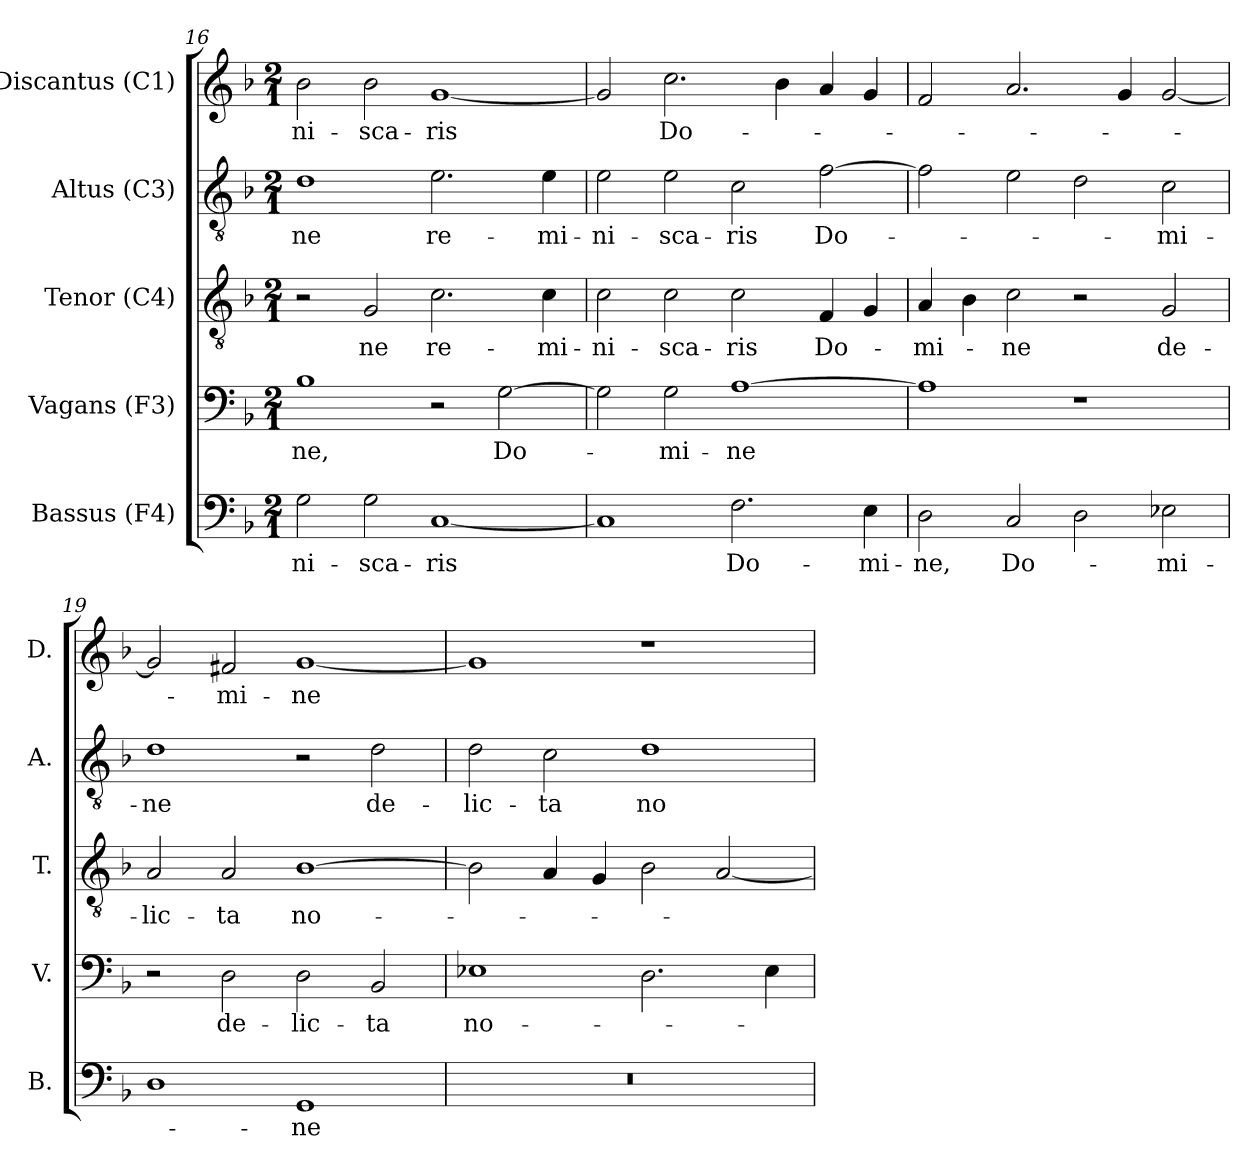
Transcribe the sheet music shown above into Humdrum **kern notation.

**kern	**text	**kern	**text	**kern	**text	**kern	**text	**kern	**text
*part5	*part5	*part4	*part4	*part3	*part3	*part2	*part2	*part1	*part1
*staff5	*staff5	*staff4	*staff4	*staff3	*staff3	*staff2	*staff2	*staff1	*staff1
*I"Bassus (F4)	*	*I"Vagans (F3)	*	*I"Tenor (C4)	*	*I"Altus (C3)	*	*I"Discantus (C1)	*
*I'B.	*	*I'V.	*	*I'T.	*	*I'A.	*	*I'D.	*
*clefF4	*	*clefF4	*	*clefGv2	*	*clefGv2	*	*clefG2	*
*	*	*ITrd7c12	*	*ITrd7c12	*	*ITrd7c12	*	*	*
*k[b-]	*	*k[b-]	*	*k[b-]	*	*k[b-]	*	*k[b-]	*
*F:	*	*F:	*	*F:	*	*F:	*	*F:	*
*M2/1	*	*M2/1	*	*M2/1	*	*M2/1	*	*M2/1	*
=16	=16	=16	=16	=16	=16	=16	=16	=16	=16
!	!LO:LY:b:color=#000000	!	!	!	!	!	!	!	!
!	!	!	!LO:LY:b:color=#000000	!	!	!	!	!	!
!	!	!	!	!	!	!	!LO:LY:b:color=#000000	!	!
!	!	!	!	!	!	!	!	!	!LO:LY:b:color=#000000
2Gi\	-ni-	1BB-i	-ne,	2r	.	1Di	ne	2b-i\	-ni-
!	!LO:LY:b:color=#000000	!	!	!	!	!	!	!	!
!	!	!	!	!	!LO:LY:b:color=#000000	!	!	!	!
!	!	!	!	!	!	!	!	!	!LO:LY:b:color=#000000
2Gi\	-sca-	.	.	2GGi/	ne	.	.	2b-i\	-sca-
!	!LO:LY:b:color=#000000	!	!	!	!	!	!	!	!
!	!	!	!	!	!LO:LY:b:color=#000000	!	!	!	!
!	!	!	!	!	!	!	!LO:LY:b:color=#000000	!	!
!	!	!	!	!	!	!	!	!	!LO:LY:b:color=#000000
[1Ci	-ris	2r	.	2.Ci\	re-	2.Ei\	re-	[1gi	-ris
!	!	!	!LO:LY:b:color=#000000	!	!	!	!	!	!
.	.	[2GGi\	Do-	.	.	.	.	.	.
!	!	!	!	!	!LO:LY:b:color=#000000	!	!	!	!
!	!	!	!	!	!	!	!LO:LY:b:color=#000000	!	!
.	.	.	.	4Ci\	-mi-	4Ei\	-mi-	.	.
=17	=17	=17	=17	=17	=17	=17	=17	=17	=17
!	!	!	!	!	!LO:LY:b:color=#000000	!	!	!	!
!	!	!	!	!	!	!	!LO:LY:b:color=#000000	!	!
1Ci]	.	2GGi\]	.	2Ci\	-ni-	2Ei\	-ni-	2gi/]	.
!	!	!	!LO:LY:b:color=#000000	!	!	!	!	!	!
!	!	!	!	!	!LO:LY:b:color=#000000	!	!	!	!
!	!	!	!	!	!	!	!LO:LY:b:color=#000000	!	!
!	!	!	!	!	!	!	!	!	!LO:LY:b:color=#000000
.	.	2GGi\	-mi-	2Ci\	-sca-	2Ei\	-sca-	2.cci\	Do-
!	!LO:LY:b:color=#000000	!	!	!	!	!	!	!	!
!	!	!	!LO:LY:b:color=#000000	!	!	!	!	!	!
!	!	!	!	!	!LO:LY:b:color=#000000	!	!	!	!
!	!	!	!	!	!	!	!LO:LY:b:color=#000000	!	!
2.Fi\	Do-	[1AAi	-ne	2Ci\	-ris	2Ci\	-ris	.	.
.	.	.	.	.	.	.	.	4b-i\	.
!	!	!	!	!	!LO:LY:b:color=#000000	!	!	!	!
!	!	!	!	!	!	!	!LO:LY:b:color=#000000	!	!
.	.	.	.	4FFi/	Do-	[2Fi\	Do-	4ai/	.
!	!LO:LY:b:color=#000000	!	!	!	!	!	!	!	!
4Ei\	-mi-	.	.	4GGi/	.	.	.	4gi/	.
=18	=18	=18	=18	=18	=18	=18	=18	=18	=18
!	!LO:LY:b:color=#000000	!	!	!	!	!	!	!	!
!	!	!	!	!	!LO:LY:b:color=#000000	!	!	!	!
2Di\	-ne,	1AAi]	.	4AAi/	-mi-	2Fi\]	.	2fi/	.
.	.	.	.	4BB-i\	.	.	.	.	.
!	!LO:LY:b:color=#000000	!	!	!	!	!	!	!	!
!	!	!	!	!	!LO:LY:b:color=#000000	!	!	!	!
2Ci/	Do-	.	.	2Ci\	-ne	2Ei\	.	2.ai/	.
2Di\	.	1r	.	2r	.	2Di\	.	.	.
.	.	.	.	.	.	.	.	4gi/	.
!	!LO:LY:b:color=#000000	!	!	!	!	!	!	!	!
!	!	!	!	!	!LO:LY:b:color=#000000	!	!	!	!
!	!	!	!	!	!	!	!LO:LY:b:color=#000000	!	!
2E-i\	-mi-	.	.	2GGi/	de-	2Ci\	-mi-	[2gi/	.
!!LO:LB:g=z
=19	=19	=19	=19	=19	=19	=19	=19	=19	=19
!	!	!	!	!	!LO:LY:b:color=#000000	!	!	!	!
!	!	!	!	!	!	!	!LO:LY:b:color=#000000	!	!
1Di	.	2r	.	2AAi/	-lic-	1Di	-ne	2gi/]	.
!	!	!	!LO:LY:b:color=#000000	!	!	!	!	!	!
!	!	!	!	!	!LO:LY:b:color=#000000	!	!	!	!
!	!	!	!	!	!	!	!	!	!LO:LY:b:color=#000000
.	.	2DDi\	de-	2AAi/	-ta	.	.	2f#i/	-mi-
!	!LO:LY:b:color=#000000	!	!	!	!	!	!	!	!
!	!	!	!LO:LY:b:color=#000000	!	!	!	!	!	!
!	!	!	!	!	!LO:LY:b:color=#000000	!	!	!	!
!	!	!	!	!	!	!	!	!	!LO:LY:b:color=#000000
1GGi	-ne	2DDi\	-lic-	[1BB-i	no-	2r	.	[1gi	-ne
!	!	!	!LO:LY:b:color=#000000	!	!	!	!	!	!
!	!	!	!	!	!	!	!LO:LY:b:color=#000000	!	!
.	.	2BBB-i/	-ta	.	.	2Di\	de-	.	.
=20	=20	=20	=20	=20	=20	=20	=20	=20	=20
!LO:N:vis=1	!	!	!	!	!	!	!	!	!
!	!	!	!LO:LY:b:color=#000000	!	!	!	!	!	!
!	!	!	!	!	!	!	!LO:LY:b:color=#000000	!	!
0r	.	1EE-i	no-	2BB-i\]	.	2Di\	-lic-	1gi]	.
!	!	!	!	!	!	!	!LO:LY:b:color=#000000	!	!
.	.	.	.	4AAi/	.	2Ci\	-ta	.	.
.	.	.	.	4GGi/	.	.	.	.	.
!	!	!	!	!	!	!	!LO:LY:b:color=#000000	!	!
.	.	2.DDi\	.	2BB-i\	.	1Di	no-	1r	.
.	.	.	.	[2AAi/	.	.	.	.	.
.	.	4EE-i\	.	.	.	.	.	.	.
=	=	=	=	=	=	=	=	=	=
*-	*-	*-	*-	*-	*-	*-	*-	*-	*-
